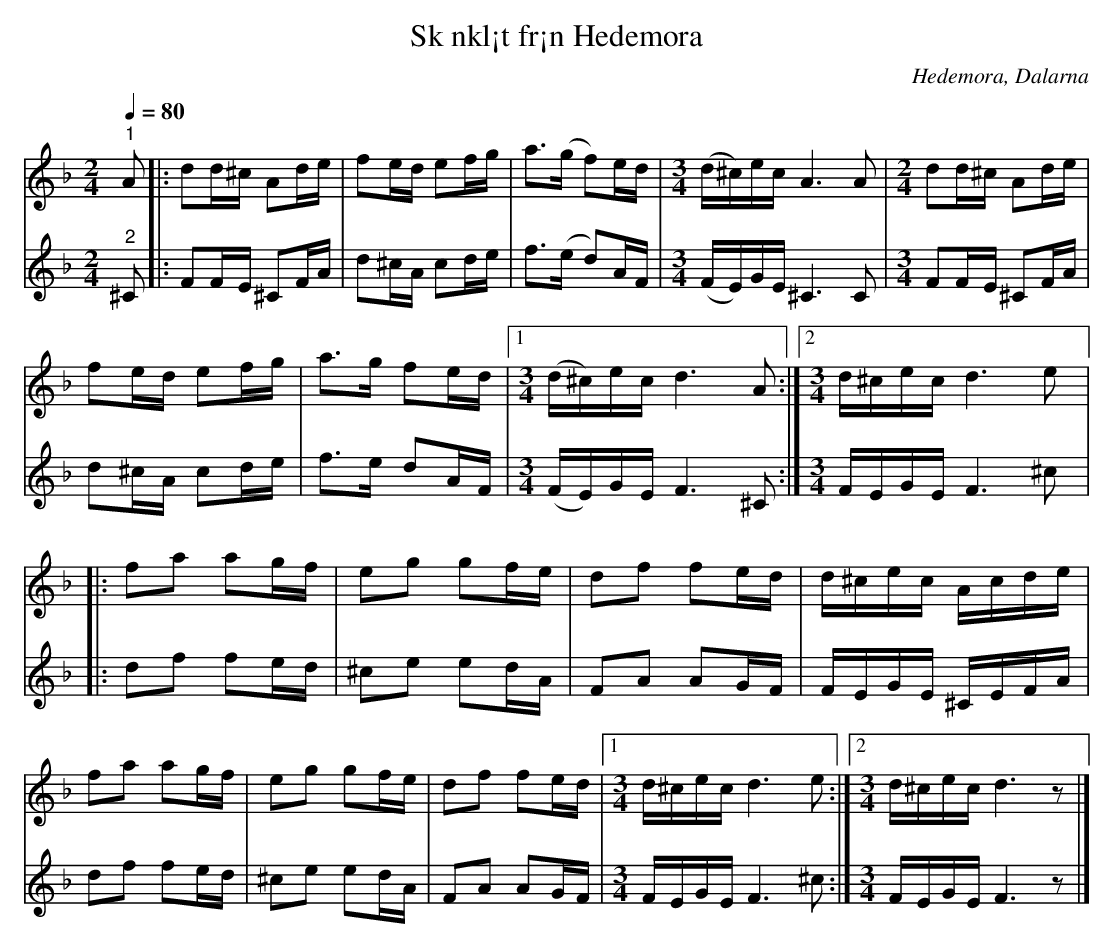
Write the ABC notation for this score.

X:1
T:Sk nkl¡t fr¡n Hedemora
L:1/16
O:Hedemora, Dalarna
Q:1/4=80
M:2/4
K:F
V:1
"^1" A2 [|: d2d^c A2de | f2ed e2fg | a2>(g2 f2)ed |[M:3/4] (d^c)ec A6 A2
|[M:2/4] d2d^c A2de |
f2ed e2fg | a2>g2 f2ed |1[M:3/4] (d^c)ec d6 A2 :|]2[M:3/4] d^cec d6 e2 [|:
f2a2 a2gf | e2g2 g2fe |
d2f2 f2ed | d^cec Acde | f2a2 a2gf | e2g2 g2fe | d2f2 f2ed |1[M:3/4] d^cec
d6 e2 :|]2
[M:3/4] d^cec d6 z2 |]
V:2
"^2" ^C2  [|:  F2FE ^C2FA  |  d2^cA c2de  |  f2>(e2 d2)AF  | [M:3/4]
(FE)GE ^C6 C2  | [M:3/4] F2FE ^C2FA  |
d2^cA c2de  |  f2>e2 d2AF  |1 [M:3/4] (FE)GE F6 ^C2  :|]2 [M:3/4] FEGE F6
^c2  [|:  d2f2 f2ed  |  ^c2e2 e2dA  |
F2A2 A2GF  |  FEGE ^CEFA  |  d2f2 f2ed  |  ^c2e2 e2dA  |  F2A2 A2GF  |1
[M:3/4] FEGE F6 ^c2  :|]2
[M:3/4] FEGE F6 z2  |]
